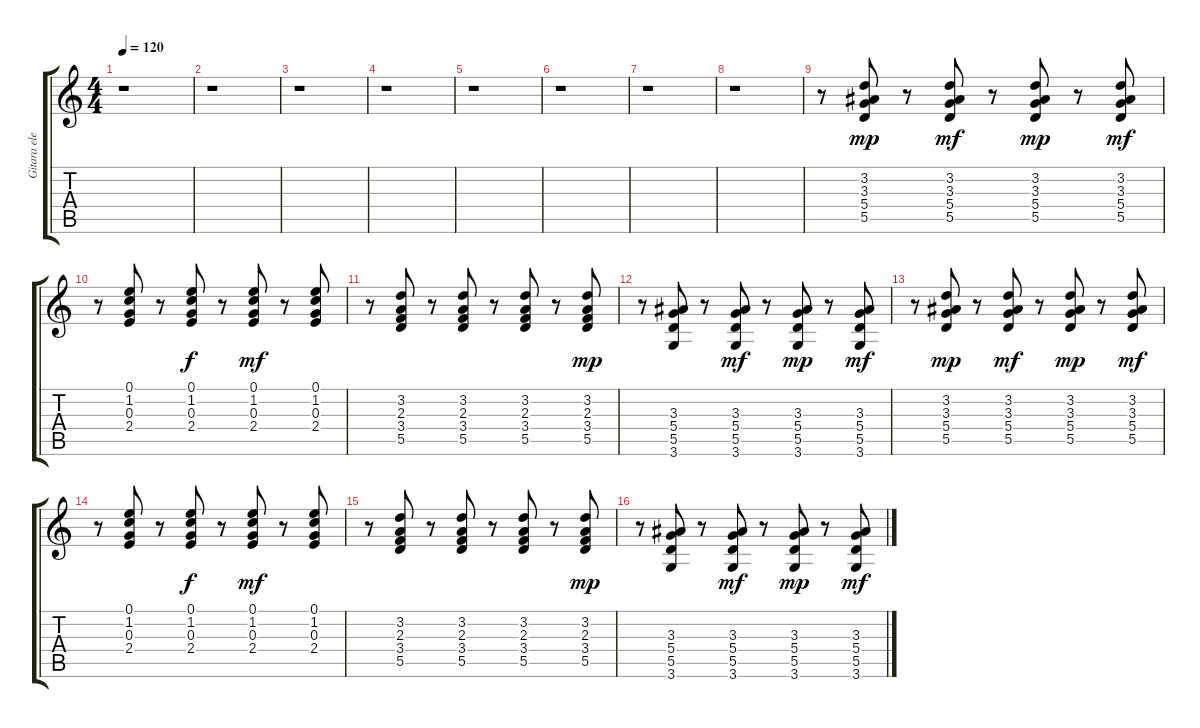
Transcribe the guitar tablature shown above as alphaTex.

\track ("Gitara elektryczna" "Gitara ele") {instrument distortionguitar}
\staff {score tabs}
\tuning (E4 B3 G3 D3 A2 E2) {hide}
\ts (4 4)
\tempo 120
\clef g2
\ks c
r.1{dy mf} |
r.1 |
r.1 |
r.1 |
r.1 |
r.1 |
r.1 |
r.1 |
r.8 (3.2 3.3 5.4 5.5).8{dy mp} r.8 (3.2 3.3 5.4 5.5).8{dy mf} r.8 (3.2 3.3 5.4 5.5).8{dy mp} r.8 (3.2 3.3 5.4 5.5).8{dy mf} |
r.8 (0.1 1.2 0.3 2.4).8 r.8 (0.1 1.2 0.3 2.4).8{dy f} r.8 (0.1 1.2 0.3 2.4).8{dy mf} r.8 (0.1 1.2 0.3 2.4).8 |
r.8 (3.2 2.3 3.4 5.5).8 r.8 (3.2 2.3 3.4 5.5).8 r.8 (3.2 2.3 3.4 5.5).8 r.8 (3.2 2.3 3.4 5.5).8{dy mp} |
r.8 (3.3 5.4 5.5 3.6).8 r.8 (3.3 5.4 5.5 3.6).8{dy mf} r.8 (3.3 5.4 5.5 3.6).8{dy mp} r.8 (3.3 5.4 5.5 3.6).8{dy mf} |
r.8 (3.2 3.3 5.4 5.5).8{dy mp} r.8 (3.2 3.3 5.4 5.5).8{dy mf} r.8 (3.2 3.3 5.4 5.5).8{dy mp} r.8 (3.2 3.3 5.4 5.5).8{dy mf} |
r.8 (0.1 1.2 0.3 2.4).8 r.8 (0.1 1.2 0.3 2.4).8{dy f} r.8 (0.1 1.2 0.3 2.4).8{dy mf} r.8 (0.1 1.2 0.3 2.4).8 |
r.8 (3.2 2.3 3.4 5.5).8 r.8 (3.2 2.3 3.4 5.5).8 r.8 (3.2 2.3 3.4 5.5).8 r.8 (3.2 2.3 3.4 5.5).8{dy mp} |
r.8 (3.3 5.4 5.5 3.6).8 r.8 (3.3 5.4 5.5 3.6).8{dy mf} r.8 (3.3 5.4 5.5 3.6).8{dy mp} r.8 (3.3 5.4 5.5 3.6).8{dy mf}
